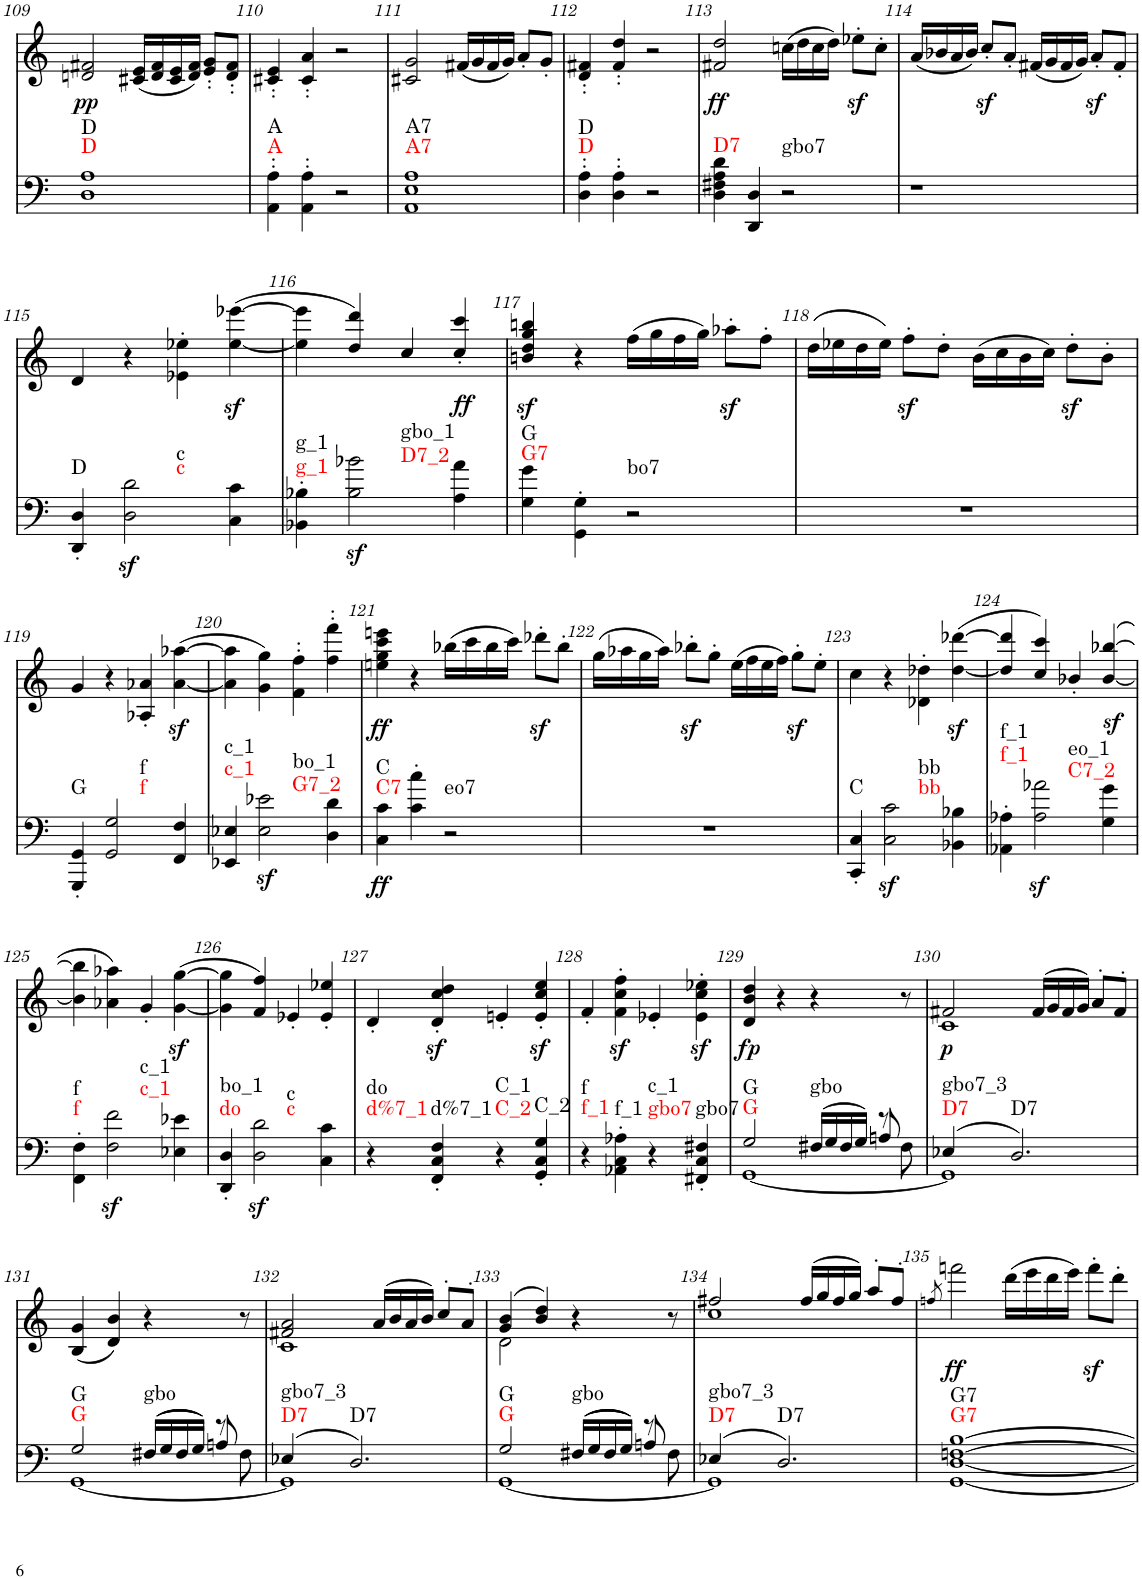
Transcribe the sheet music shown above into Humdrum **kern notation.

**kern	**dynam	**harte	**kern	**text	**dynam
*part2	*part2	*part2	*part1	*part1	*part1
*staff2	*staff2	*	*staff1	*staff1	*staff1
*I"piano	*	*	*I"piano	*	*
*I'Pno	*	*	*I'Pno	*	*
!!LO:PB:g=z
*clefF4	*	*	*clefG2	*	*
*k[]	*	*	*k[]	*	*
*M4/4	*	*	*M4/4	*	*
=109	=109	=109	=109	=109	=109
!	!	!LO:H:n=1:kt=D	!	!	!LO:DY:b
!	!	!LO:H:n=2:kt=D	!	!	!
1D 1A	.	N N	2dn/ 2f#X/	.	pp
.	.	.	(16c#X/ 16e/LL	.	.
.	.	.	16d/ 16f#/	.	.
.	.	.	16c#/ 16e/	.	.
.	.	.	16d/ 16f#/JJ)	.	.
.	.	.	8e/' 8g/'L	.	.
.	.	.	8d/' 8f#/'J	.	.
=110	=110	=110	=110	=110	=110
!	!	!LO:H:n=1:kt=A	!	!	!
!	!	!LO:H:n=2:kt=A	!	!	!
4AA\' 4A\'	.	N N	4c#X/' 4e/'	.	.
4AA\' 4A\'	.	.	4c#/' 4a/'	.	.
2r	.	.	2r	.	.
=111	=111	=111	=111	=111	=111
!	!	!LO:H:n=1:kt=A7	!	!	!
!	!	!LO:H:n=2:kt=A7	!	!	!
1AA 1E 1A	.	N N	2c#X/ 2g/	.	.
.	.	.	(16f#X/LL	.	.
.	.	.	16g/	.	.
.	.	.	16f#/	.	.
.	.	.	16g/JJ)	.	.
.	.	.	8a'/L	.	.
.	.	.	8g'/J	.	.
=112	=112	=112	=112	=112	=112
!	!	!LO:H:n=1:kt=D	!	!	!
!	!	!LO:H:n=2:kt=D	!	!	!
4D\' 4A\'	.	N N	4d/' 4f#X/'	.	.
4D\' 4A\'	.	.	4f#/' 4dd/'	.	.
2r	.	.	2r	.	.
=113	=113	=113	=113	=113	=113
!	!	!LO:H:kt=D7	!	!	!LO:DY:b
4D\ 4F#X\ 4A\ 4d\	.	N	2f#X/ 2dd/	.	ff
4DD/ 4D/	.	.	.	.	.
!	!	!LO:H:kt=gbo7	!	!	!
2r	.	N	(16ccn\LL	.	.
.	.	.	16dd\	.	.
.	.	.	16cc\	.	.
.	.	.	16dd\JJ)	.	.
.	.	.	8ee-Xz<'\L	.	.
.	.	.	8cc'\J	.	.
=114	=114	=114	=114	=114	=114
1r	.	.	(16a/LL	.	.
.	.	.	16b-X/	.	.
.	.	.	16a/	.	.
.	.	.	16b-/JJ)	.	.
.	.	.	8ccz<'/L	.	.
.	.	.	8a'/J	.	.
.	.	.	(16f#X/LL	.	.
.	.	.	16g/	.	.
.	.	.	16f#/	.	.
.	.	.	16g/JJ)	.	.
.	.	.	8az<'/L	.	.
.	.	.	8f#'/J	.	.
!!LO:LB:g=z
=115	=115	=115	=115	=115	=115
!	!	!LO:H:kt=D	!	!	!
4DD/' 4D/'	.	N	4d/	.	.
!	!LO:DY:b	!LO:H:n=1:kt=c	!	!	!
!	!	!LO:H:n=2:kt=c	!	!	!
2D\ 2d\	sf	N N	4r	.	.
.	.	.	4e-X\' 4ee-X\'	.	.
4C\ 4c\	.	.	([4ee-\z< [4eee-X\z<	.	.
=116	=116	=116	=116	=116	=116
!	!	!LO:H:n=1:kt=g_1	!	!	!
!	!	!LO:H:n=2:kt=g_1	!	!	!
4BB-X\' 4B-X\'	.	N N	4ee-\] 4eee-\]	.	.
!	!LO:DY:b	!LO:H:n=1:kt=D7_2	!	!	!
!	!	!LO:H:n=2:kt=gbo_1	!	!	!
2B-\ 2b-X\	sf	N N	4dd/ 4ddd/)	.	.
.	.	.	4cc/	.	.
!	!	!	!	!LO:LY:b	!LO:DY:b
4A\ 4a\	.	.	4cc/' 4ccc/'	ff	ff
=117	=117	=117	=117	=117	=117
!	!	!LO:H:n=1:kt=G7	!	!	!
!	!	!LO:H:n=2:kt=G	!	!	!
4G\ 4g\	.	N N	4bn/z< 4dd/z< 4gg/z< 4bbn/z<	.	.
4GG\' 4G\'	.	.	4r	.	.
!	!	!LO:H:kt=bo7	!	!	!
2r	.	N	(16ff\LL	.	.
.	.	.	16gg\	.	.
.	.	.	16ff\	.	.
.	.	.	16gg\JJ)	.	.
.	.	.	8aa-Xz<'\L	.	.
.	.	.	8ff'\J	.	.
=118	=118	=118	=118	=118	=118
1r	.	.	(16dd\LL	.	.
.	.	.	16ee-X\	.	.
.	.	.	16dd\	.	.
.	.	.	16ee-\JJ)	.	.
.	.	.	8ffz<'\L	.	.
.	.	.	8dd'\J	.	.
.	.	.	(16b\LL	.	.
.	.	.	16cc\	.	.
.	.	.	16b\	.	.
.	.	.	16cc\JJ)	.	.
.	.	.	8ddz<'\L	.	.
.	.	.	8b'\J	.	.
!!LO:LB:g=z
=119	=119	=119	=119	=119	=119
!	!	!LO:H:kt=G	!	!	!
4GGG/' 4GG/'	.	N	4g/	.	.
!	!	!LO:H:n=1:kt=f	!	!	!
!	!	!LO:H:n=2:kt=f	!	!	!
2GG/ 2G/	.	N N	4r	.	.
.	.	.	4A-X/' 4a-X/'	.	.
4FF/ 4F/	.	.	([4a-\z< [4aa-X\z<	.	.
=120	=120	=120	=120	=120	=120
!	!	!LO:H:n=1:kt=c_1	!	!	!
!	!	!LO:H:n=2:kt=c_1	!	!	!
4EE-X/ 4E-X/	.	N N	4a-\] 4aa-\]	.	.
!	!LO:DY:b	!LO:H:n=1:kt=G7_2	!	!	!
!	!	!LO:H:n=2:kt=bo_1	!	!	!
2E-\ 2e-X\	sf	N N	4g\ 4gg\)	.	.
.	.	.	4f\' 4ff\'	.	.
4D\ 4d\	.	.	4ff\' 4fff\'	.	.
=121	=121	=121	=121	=121	=121
!	!LO:DY:b	!LO:H:n=1:kt=C7	!	!	!LO:DY:b
!	!	!LO:H:n=2:kt=C	!	!	!
4C\ 4c\	ff	N N	4een\ 4gg\ 4ccc\ 4eeen\	.	ff
4c\' 4cc\'	.	.	4r	.	.
!	!	!LO:H:kt=eo7	!	!	!
2r	.	N	(16bb-X\LL	.	.
.	.	.	16ccc\	.	.
.	.	.	16bb-\	.	.
.	.	.	16ccc\JJ)	.	.
.	.	.	8ddd-Xz<'\L	.	.
.	.	.	8bb-'\J	.	.
=122	=122	=122	=122	=122	=122
1r	.	.	(16gg\LL	.	.
.	.	.	16aa-X\	.	.
.	.	.	16gg\	.	.
.	.	.	16aa-\JJ)	.	.
.	.	.	8bb-Xz<'\L	.	.
.	.	.	8gg'\J	.	.
.	.	.	(16ee\LL	.	.
.	.	.	16ff\	.	.
.	.	.	16ee\	.	.
.	.	.	16ff\JJ)	.	.
.	.	.	8ggz<'\L	.	.
.	.	.	8ee'\J	.	.
=123	=123	=123	=123	=123	=123
!	!	!LO:H:kt=C	!	!	!
4CC/' 4C/'	.	N	4cc\	.	.
!	!LO:DY:b	!LO:H:n=1:kt=bb	!	!	!
!	!	!LO:H:n=2:kt=bb	!	!	!
2C\ 2c\	sf	N N	4r	.	.
.	.	.	4d-X\' 4dd-X\'	.	.
4BB-X\ 4B-X\	.	.	([4dd-\z< [4ddd-X\z<	.	.
=124	=124	=124	=124	=124	=124
!	!	!LO:H:n=1:kt=f_1	!	!	!
!	!	!LO:H:n=2:kt=f_1	!	!	!
4AA-X\' 4A-X\'	.	N N	4dd-/] 4ddd-/]	.	.
!	!LO:DY:b	!LO:H:n=1:kt=C7_2	!	!	!
!	!	!LO:H:n=2:kt=eo_1	!	!	!
2A-\ 2a-X\	sf	N N	4cc/ 4ccc/)	.	.
.	.	.	4b-X'/	.	.
4G\ 4g\	.	.	(>[4b-/z< [4bb-X/z<	.	.
!!LO:LB:g=z
=125	=125	=125	=125	=125	=125
!	!	!LO:H:n=1:kt=f	!	!	!
!	!	!LO:H:n=2:kt=f	!	!	!
4FF\' 4F\'	.	N N	4b-\] 4bb-\]	.	.
!	!LO:DY:b	!LO:H:n=1:kt=c_1	!	!	!
!	!	!LO:H:n=2:kt=c_1	!	!	!
2F\ 2f\	sf	N N	4a-X\ 4aa-X\)	.	.
.	.	.	4g'/	.	.
4E-X\ 4e-X\	.	.	([4g\z< [4gg\z<	.	.
=126	=126	=126	=126	=126	=126
!	!	!LO:H:n=1:kt=do	!	!	!
!	!	!LO:H:n=2:kt=bo_1	!	!	!
4DD/' 4D/'	.	N N	4g\] 4gg\]	.	.
!	!LO:DY:b	!LO:H:n=1:kt=c	!	!	!
!	!	!LO:H:n=2:kt=c	!	!	!
2D\ 2d\	sf	N N	4f/ 4ff/)	.	.
.	.	.	4e-X'/	.	.
4C\ 4c\	.	.	4e-/' 4ee-X/'	.	.
=127	=127	=127	=127	=127	=127
!	!	!LO:H:n=1:kt=d%7_1	!	!	!
!	!	!LO:H:n=2:kt=do	!	!	!
4r	.	N N	4d'/	.	.
!	!	!LO:H:kt=d%7_1	!	!	!
4FF/' 4C/' 4F/'	.	N	4d/z<' 4cc/z<' 4dd/z<'	.	.
!	!	!LO:H:n=1:kt=C_2	!	!	!
!	!	!LO:H:n=2:kt=C_1	!	!	!
4r	.	N N	4en'/	.	.
!	!	!LO:H:kt=C_2	!	!	!
4GG/' 4C/' 4G/'	.	N	4e/z<' 4cc/z<' 4ee/z<'	.	.
=128	=128	=128	=128	=128	=128
!	!	!LO:H:n=1:kt=f_1	!	!	!
!	!	!LO:H:n=2:kt=f	!	!	!
4r	.	N N	4f'/	.	.
!	!	!LO:H:kt=f_1	!	!	!
4AA-X\' 4C\' 4A-X\'	.	N	4f\z<' 4cc\z<' 4ff\z<'	.	.
!	!	!LO:H:n=1:kt=gbo7	!	!	!
!	!	!LO:H:n=2:kt=c_1	!	!	!
4r	.	N N	4e-X'/	.	.
!	!	!LO:H:kt=gbo7	!	!	!
4FF#X/' 4C/' 4F#X/'	.	N	4e-\z<' 4cc\z<' 4ee-X\z<'	.	.
=129	=129	=129	=129	=129	=129
*^	*	*	*	*	*
*	*^	*	*	*	*	*
!	!	!	!	!LO:H:n=1:kt=G	!	!	!LO:DY:b
!	!	!	!	!LO:H:n=2:kt=G	!	!	!
2G/	[1GG	2.ryy	.	N N	4d/ 4b/ 4dd/	.	fp
.	.	.	.	.	4r	.	.
!	!	!	!	!LO:H:kt=gbo	!	!	!
(16F#X/LL	.	.	.	N	4r	.	.
16G/	.	.	.	.	.	.	.
16F#/	.	.	.	.	.	.	.
16G/JJ)	.	.	.	.	.	.	.
8r	.	8An/	.	.	8ryy	.	.
8F#\	.	8ryy	.	.	8r	.	.
=130	=130	=130	=130	=130	=130	=130	=130
*	*	*	*	*	*^	*	*
!	!	!	!	!LO:H:n=1:kt=D7	!	!	!	!LO:DY:b
!	!	!	!	!LO:H:n=2:kt=gbo7_3	!	!	!	!
*	*v	*v	*	*	*	*	*	*
(4E-X/	1GG]	.	N N	2f#X/	1c	.	p
!	!	!	!LO:H:kt=D7	!	!	!	!
2.D/)	.	.	N	.	.	.	.
.	.	.	.	(16f#/LL	.	.	.
.	.	.	.	16g/	.	.	.
.	.	.	.	16f#/	.	.	.
.	.	.	.	16g/JJ)	.	.	.
.	.	.	.	8a'/L	.	.	.
.	.	.	.	8f#'/J	.	.	.
*	*	*	*	*v	*v	*	*
!!LO:LB:g=z
=131	=131	=131	=131	=131	=131	=131
*	*^	*	*	*	*	*
!	!	!	!	!LO:H:n=1:kt=G	!	!	!
!	!	!	!	!LO:H:n=2:kt=G	!	!	!
2G/	[1GG	2.ryy	.	N N	(4B/ 4g/	.	.
.	.	.	.	.	4d/ 4b/)	.	.
!	!	!	!	!LO:H:kt=gbo	!	!	!
((16F#X/LL	.	.	.	N	4r	.	.
16G/	.	.	.	.	.	.	.
16F#/	.	.	.	.	.	.	.
16G/JJ))	.	.	.	.	.	.	.
8r	.	8An/	.	.	8ryy	.	.
8F#\	.	8ryy	.	.	8r	.	.
=132	=132	=132	=132	=132	=132	=132	=132
*	*	*	*	*	*^	*	*
!	!	!	!	!LO:H:n=1:kt=D7	!	!	!	!
!	!	!	!	!LO:H:n=2:kt=gbo7_3	!	!	!	!
*	*v	*v	*	*	*	*	*	*
(4E-X/	1GG]	.	N N	2f#X/ 2a/	1c	.	.
!	!	!	!LO:H:kt=D7	!	!	!	!
2.D/)	.	.	N	.	.	.	.
.	.	.	.	(16a/LL	.	.	.
.	.	.	.	16b/	.	.	.
.	.	.	.	16a/	.	.	.
.	.	.	.	16b/JJ)	.	.	.
.	.	.	.	8cc'/L	.	.	.
.	.	.	.	8a'/J	.	.	.
=133	=133	=133	=133	=133	=133	=133	=133
*	*^	*	*	*	*	*	*
!	!	!	!	!LO:H:n=1:kt=G	!	!	!	!
!	!	!	!	!LO:H:n=2:kt=G	!	!	!	!
2G/	[1GG	2.ryy	.	N N	(4g/ 4b/	2d\	.	.
.	.	.	.	.	4b/ 4dd/)	.	.	.
!	!	!	!	!LO:H:kt=gbo	!	!	!	!
((16F#X/LL	.	.	.	N	4r	2ryy	.	.
16G/	.	.	.	.	.	.	.	.
16F#/	.	.	.	.	.	.	.	.
16G/JJ))	.	.	.	.	.	.	.	.
8r	.	8An/	.	.	8ryy	.	.	.
8F#\	.	8ryy	.	.	8r	.	.	.
=134	=134	=134	=134	=134	=134	=134	=134	=134
!	!	!	!	!LO:H:n=1:kt=D7	!	!	!	!
!	!	!	!	!LO:H:n=2:kt=gbo7_3	!	!	!	!
*	*v	*v	*	*	*	*	*	*
(4E-X/	1GG]	.	N N	2ff#X/	1cc	.	.
!	!	!	!LO:H:kt=D7	!	!	!	!
2.D/)	.	.	N	.	.	.	.
.	.	.	.	(16ff#/LL	.	.	.
.	.	.	.	16gg/	.	.	.
.	.	.	.	16ff#/	.	.	.
.	.	.	.	16gg/JJ)	.	.	.
.	.	.	.	8aa'/L	.	.	.
.	.	.	.	8ff#'/J	.	.	.
*v	*v	*	*	*	*	*	*
*	*	*	*v	*v	*	*
=135	=135	=135	=135	=135	=135
.	.	.	8qffn/	.	.
!	!	!LO:H:n=1:kt=G7	!	!	!LO:DY:b
!	!	!LO:H:n=2:kt=G7	!	!	!
[1GG [1D [1Fn [1B	.	N N	2fffn\	.	ff
.	.	.	(16ddd\LL	.	.
.	.	.	16eee\	.	.
.	.	.	16ddd\	.	.
.	.	.	16eee\JJ)	.	.
.	.	.	8fffz<'\L	.	.
.	.	.	8ddd'\J	.	.
=	=	=	=	=	=
*-	*-	*-	*-	*-	*-
